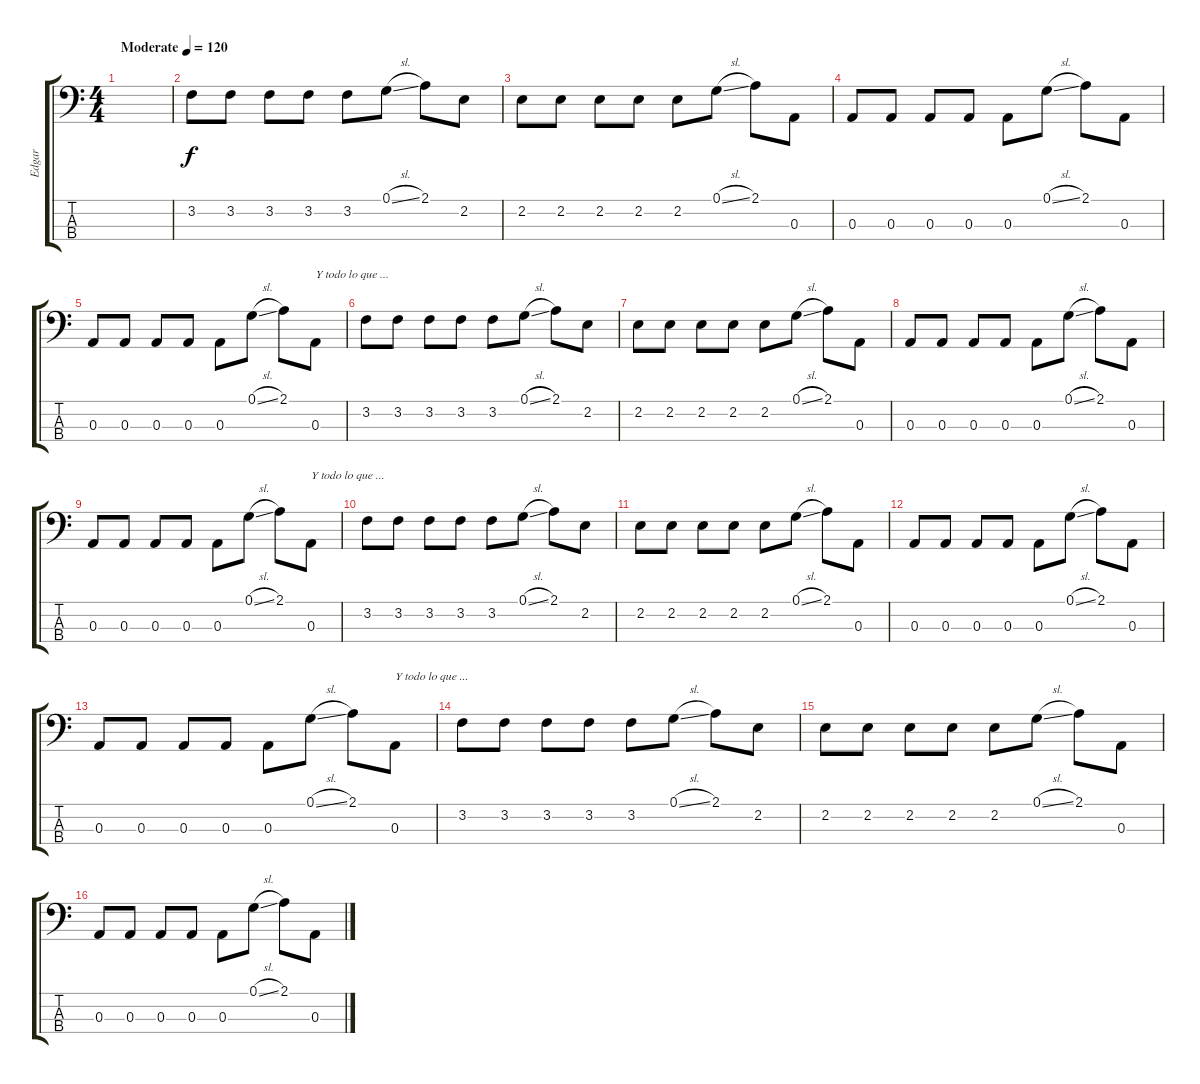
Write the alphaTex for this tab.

\track ("Edgar" "Edgar") {instrument electricbassfinger}
\staff {score tabs}
\tuning (G2 D2 A1 E1) {hide}
\ts (4 4)
\tempo (120 "Moderate")
\clef f4
\ks c
|
3.2.8 3.2.8 3.2.8 3.2.8 3.2.8 0.1{sl}.8 2.1.8 2.2.8 |
2.2.8 2.2.8 2.2.8 2.2.8 2.2.8 0.1{sl}.8 2.1.8 0.3.8 |
0.3.8 0.3.8 0.3.8 0.3.8 0.3.8 0.1{sl}.8 2.1.8 0.3.8 |
0.3.8 0.3.8 0.3.8 0.3.8 0.3.8 0.1{sl}.8 2.1.8 0.3.8{txt "Y todo lo que ..."} |
3.2.8 3.2.8 3.2.8 3.2.8 3.2.8 0.1{sl}.8 2.1.8 2.2.8 |
2.2.8 2.2.8 2.2.8 2.2.8 2.2.8 0.1{sl}.8 2.1.8 0.3.8 |
0.3.8 0.3.8 0.3.8 0.3.8 0.3.8 0.1{sl}.8 2.1.8 0.3.8 |
0.3.8 0.3.8 0.3.8 0.3.8 0.3.8 0.1{sl}.8 2.1.8 0.3.8{txt "Y todo lo que ..."} |
3.2.8 3.2.8 3.2.8 3.2.8 3.2.8 0.1{sl}.8 2.1.8 2.2.8 |
2.2.8 2.2.8 2.2.8 2.2.8 2.2.8 0.1{sl}.8 2.1.8 0.3.8 |
0.3.8 0.3.8 0.3.8 0.3.8 0.3.8 0.1{sl}.8 2.1.8 0.3.8 |
0.3.8 0.3.8 0.3.8 0.3.8 0.3.8 0.1{sl}.8 2.1.8 0.3.8{txt "Y todo lo que ..."} |
3.2.8 3.2.8 3.2.8 3.2.8 3.2.8 0.1{sl}.8 2.1.8 2.2.8 |
2.2.8 2.2.8 2.2.8 2.2.8 2.2.8 0.1{sl}.8 2.1.8 0.3.8 |
0.3.8 0.3.8 0.3.8 0.3.8 0.3.8 0.1{sl}.8 2.1.8 0.3.8
